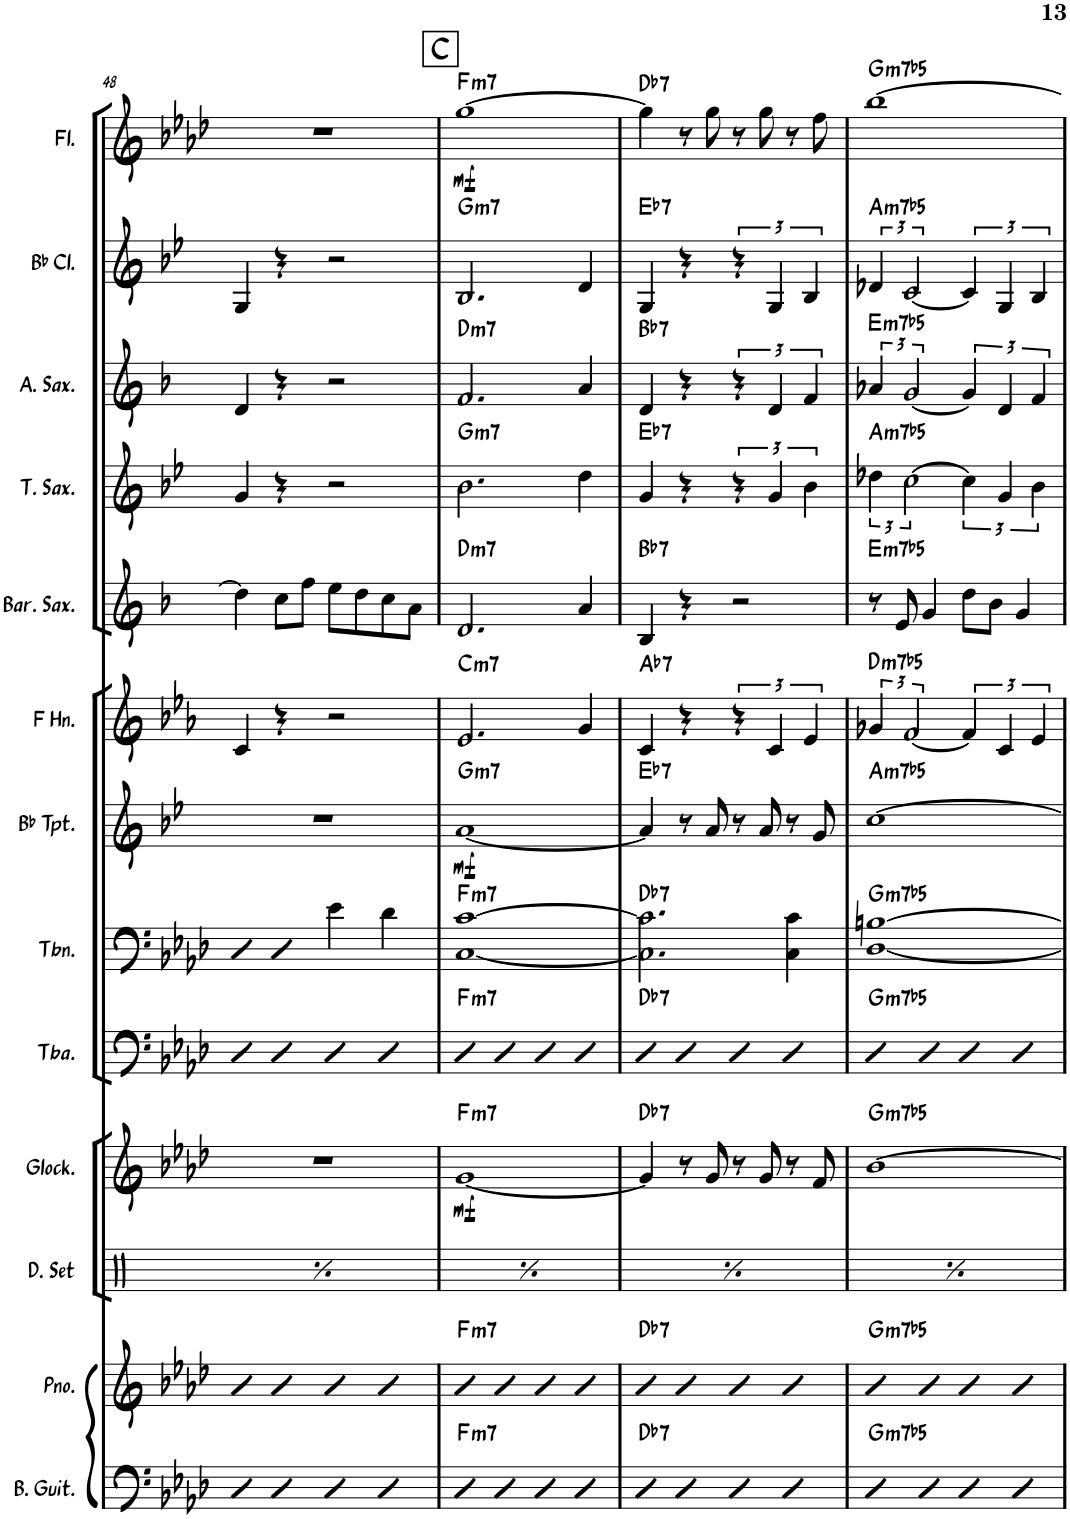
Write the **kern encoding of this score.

**kern	**harte	**kern	**harte	**kern	**kern	**dynam	**harte	**kern	**harte	**kern	**harte	**kern	**dynam	**harte	**kern	**harte	**kern	**harte	**kern	**harte	**kern	**harte	**kern	**harte	**kern	**dynam	**harte
*part13	*part13	*part12	*part12	*part11	*part10	*part10	*part10	*part9	*part9	*part8	*part8	*part7	*part7	*part7	*part6	*part6	*part5	*part5	*part4	*part4	*part3	*part3	*part2	*part2	*part1	*part1	*part1
*staff13	*	*staff12	*	*staff11	*staff10	*staff10	*	*staff9	*	*staff8	*	*staff7	*staff7	*	*staff6	*	*staff5	*	*staff4	*	*staff3	*	*staff2	*	*staff1	*staff1	*
*I"Bass Guitar	*	*I"Piano	*	*I"Drumset	*I"Glockenspiel	*	*	*I"Tuba	*	*I"Trombone	*	*I"Bb Trumpet	*	*	*I"Horn in F	*	*I"Baritone Saxophone	*	*I"Tenor Saxophone	*	*I"Alto Saxophone	*	*I"Bb Clarinet	*	*I"Flute	*	*
*I'B. Guit.	*	*I'Pno.	*	*I'D. Set	*I'Glock.	*	*	*I'Tba.	*	*I'Tbn.	*	*I'Bb Tpt.	*	*	*	*	*I'Bar. Sax.	*	*I'T. Sax.	*	*I'A. Sax.	*	*I'Bb Cl.	*	*I'Fl.	*	*
!!LO:PB:g=z
*clefF4	*	*clefG2	*	*clefX	*clefG2	*	*	*clefF4	*	*clefF4	*	*clefG2	*	*	*clefG2	*	*clefG2	*	*clefG2	*	*clefG2	*	*clefG2	*	*clefG2	*	*
*Trd7c12	*	*	*	*	*Trd-14c-24	*	*	*	*	*	*	*Trd1c2	*	*	*Trd4c7	*	*Trd12c21	*	*Trd8c14	*	*Trd5c9	*	*Trd1c2	*	*	*	*
*k[b-e-a-d-]	*	*k[b-e-a-d-]	*	*k[]	*k[b-e-a-d-]	*	*	*k[b-e-a-d-]	*	*k[b-e-a-d-]	*	*k[b-e-]	*	*	*k[b-e-a-]	*	*k[b-]	*	*k[b-e-]	*	*k[b-]	*	*k[b-e-]	*	*k[b-e-a-d-]	*	*
*M4/4	*	*M4/4	*	*M4/4	*M4/4	*	*	*M4/4	*	*M4/4	*	*M4/4	*	*	*M4/4	*	*M4/4	*	*M4/4	*	*M4/4	*	*M4/4	*	*M4/4	*	*
=48	=48	=48	=48	=48	=48	=48	=48	=48	=48	=48	=48	=48	=48	=48	=48	=48	=48	=48	=48	=48	=48	=48	=48	=48	=48	=48	=48
*	*	*	*	*^	*	*	*	*	*	*	*	*	*	*	*	*	*	*	*	*	*	*	*	*	*	*	*
4D-	.	4b-	.	4Rff/	4Rf\	1r	.	.	4D-	.	4D-	.	1r	.	.	4c/	.	4dd\]	.	4g/	.	4d/	.	4G/	.	1r	.	.
4D-	.	4b-	.	8Rff/L	4Rd\	.	.	.	4D-	.	4D-	.	.	.	.	4r	.	8cc\L	.	4r	.	4r	.	4r	.	.	.	.
.	.	.	.	8Rff/J	.	.	.	.	.	.	.	.	.	.	.	.	.	8ff\J	.	.	.	.	.	.	.	.	.	.
4D-	.	4b-	.	4Rff/	4Rf\	.	.	.	4D-	.	4e-\	.	.	.	.	2r	.	8ee\L	.	2r	.	2r	.	2r	.	.	.	.
.	.	.	.	.	.	.	.	.	.	.	.	.	.	.	.	.	.	8dd\	.	.	.	.	.	.	.	.	.	.
4D-	.	4b-	.	8Rff/L	4Rd\	.	.	.	4D-	.	4d-\	.	.	.	.	.	.	8cc\	.	.	.	.	.	.	.	.	.	.
.	.	.	.	8Rff/J	.	.	.	.	.	.	.	.	.	.	.	.	.	8a\J	.	.	.	.	.	.	.	.	.	.
!!LO:REH:place=s1:a:B:cj:fs=14:t=C
=49	=49	=49	=49	=49	=49	=49	=49	=49	=49	=49	=49	=49	=49	=49	=49	=49	=49	=49	=49	=49	=49	=49	=49	=49	=49	=49	=49	=49
!	!LO:H:kt=m7	!	!LO:H:kt=m7	!	!	!	!LO:DY:b	!LO:H:kt=m7	!	!LO:H:kt=m7	!	!LO:H:kt=m7	!	!LO:DY:b	!LO:H:kt=m7	!	!LO:H:kt=m7	!	!LO:H:kt=m7	!	!LO:H:kt=m7	!	!LO:H:kt=m7	!	!LO:H:kt=m7	!	!LO:DY:b	!LO:H:kt=m7
4D-	F:min7	4b-	F:min7	4Rff/	4Rf\	[1g	mf	F:min7	4D-	F:min7	[1C [1c	F:min7	[1a	mf	G:min7	2.e-/	C:min7	2.d/	D:min7	2.b-\	G:min7	2.f/	D:min7	2.B-/	G:min7	[1gg	mf	F:min7
4D-	.	4b-	.	8Rff/L	4Rd\	.	.	.	4D-	.	.	.	.	.	.	.	.	.	.	.	.	.	.	.	.	.	.	.
.	.	.	.	8Rff/J	.	.	.	.	.	.	.	.	.	.	.	.	.	.	.	.	.	.	.	.	.	.	.	.
4D-	.	4b-	.	4Rff/	4Rf\	.	.	.	4D-	.	.	.	.	.	.	.	.	.	.	.	.	.	.	.	.	.	.	.
4D-	.	4b-	.	8Rff/L	4Rd\	.	.	.	4D-	.	.	.	.	.	.	4g/	.	4a/	.	4dd\	.	4a/	.	4d/	.	.	.	.
.	.	.	.	8Rff/J	.	.	.	.	.	.	.	.	.	.	.	.	.	.	.	.	.	.	.	.	.	.	.	.
=50	=50	=50	=50	=50	=50	=50	=50	=50	=50	=50	=50	=50	=50	=50	=50	=50	=50	=50	=50	=50	=50	=50	=50	=50	=50	=50	=50	=50
!	!LO:H:kt=7	!	!LO:H:kt=7	!	!	!	!	!LO:H:kt=7	!	!LO:H:kt=7	!	!LO:H:kt=7	!	!	!LO:H:kt=7	!	!LO:H:kt=7	!	!LO:H:kt=7	!	!LO:H:kt=7	!	!LO:H:kt=7	!	!LO:H:kt=7	!	!	!LO:H:kt=7
4D-	Db:7	4b-	Db:7	4Rff/	4Rf\	4g/]	.	Db:7	4D-	Db:7	2.C\] 2.c\]	Db:7	4a/]	.	Eb:7	4c/	Ab:7	4B-/	Bb:7	4g/	Eb:7	4d/	Bb:7	4G/	Eb:7	4gg\]	.	Db:7
4D-	.	4b-	.	8Rff/L	4Rd\	8r	.	.	4D-	.	.	.	8r	.	.	4r	.	4r	.	4r	.	4r	.	4r	.	8r	.	.
.	.	.	.	8Rff/J	.	8g/	.	.	.	.	.	.	8a/	.	.	.	.	.	.	.	.	.	.	.	.	8gg\	.	.
4D-	.	4b-	.	4Rff/	4Rf\	8r	.	.	4D-	.	.	.	8r	.	.	6r	.	2r	.	6r	.	6r	.	6r	.	8r	.	.
.	.	.	.	.	.	8g/	.	.	.	.	.	.	8a/	.	.	.	.	.	.	.	.	.	.	.	.	8gg\	.	.
.	.	.	.	.	.	.	.	.	.	.	.	.	.	.	.	6c/	.	.	.	6g/	.	6d/	.	6G/	.	.	.	.
4D-	.	4b-	.	8Rff/L	4Rd\	8r	.	.	4D-	.	4C\ 4c\	.	8r	.	.	.	.	.	.	.	.	.	.	.	.	8r	.	.
.	.	.	.	.	.	.	.	.	.	.	.	.	.	.	.	6e-/	.	.	.	6b-\	.	6f/	.	6B-/	.	.	.	.
.	.	.	.	8Rff/J	.	8f/	.	.	.	.	.	.	8g/	.	.	.	.	.	.	.	.	.	.	.	.	8ff\	.	.
=51	=51	=51	=51	=51	=51	=51	=51	=51	=51	=51	=51	=51	=51	=51	=51	=51	=51	=51	=51	=51	=51	=51	=51	=51	=51	=51	=51	=51
!	!LO:H:kt=m7b5	!	!LO:H:kt=m7b5	!	!	!	!	!LO:H:kt=m7b5	!	!LO:H:kt=m7b5	!	!LO:H:kt=m7b5	!	!	!LO:H:kt=m7b5	!	!LO:H:kt=m7b5	!	!LO:H:kt=m7b5	!	!LO:H:kt=m7b5	!	!LO:H:kt=m7b5	!	!LO:H:kt=m7b5	!	!	!LO:H:kt=m7b5
4D-	G:hdim7	4b-	G:hdim7	4Rff/	4Rf\	[1b-	.	G:hdim7	4D-	G:hdim7	[1D- [1Bn	G:hdim7	[1cc	.	A:hdim7	6g-X/	D:hdim7	8r	E:hdim7	6dd-X\	A:hdim7	6a-X/	E:hdim7	6d-X/	A:hdim7	[1bb-	.	G:hdim7
.	.	.	.	.	.	.	.	.	.	.	.	.	.	.	.	.	.	8e/	.	.	.	.	.	.	.	.	.	.
.	.	.	.	.	.	.	.	.	.	.	.	.	.	.	.	[2f/	.	.	.	[2cc\	.	[2g/	.	[2c/	.	.	.	.
4D-	.	4b-	.	8Rff/L	4Rd\	.	.	.	4D-	.	.	.	.	.	.	.	.	4g/	.	.	.	.	.	.	.	.	.	.
.	.	.	.	8Rff/J	.	.	.	.	.	.	.	.	.	.	.	.	.	.	.	.	.	.	.	.	.	.	.	.
4D-	.	4b-	.	4Rff/	4Rf\	.	.	.	4D-	.	.	.	.	.	.	.	.	8dd\L	.	.	.	.	.	.	.	.	.	.
.	.	.	.	.	.	.	.	.	.	.	.	.	.	.	.	.	.	8b-\J	.	.	.	.	.	.	.	.	.	.
.	.	.	.	.	.	.	.	.	.	.	.	.	.	.	.	6c/	.	.	.	6g/	.	6d/	.	6G/	.	.	.	.
4D-	.	4b-	.	8Rff/L	4Rd\	.	.	.	4D-	.	.	.	.	.	.	.	.	4g/	.	.	.	.	.	.	.	.	.	.
.	.	.	.	.	.	.	.	.	.	.	.	.	.	.	.	6e-/	.	.	.	6b-\	.	6f/	.	6B-/	.	.	.	.
.	.	.	.	8Rff/J	.	.	.	.	.	.	.	.	.	.	.	.	.	.	.	.	.	.	.	.	.	.	.	.
*	*	*	*	*v	*v	*	*	*	*	*	*	*	*	*	*	*	*	*	*	*	*	*	*	*	*	*	*	*
=	=	=	=	=	=	=	=	=	=	=	=	=	=	=	=	=	=	=	=	=	=	=	=	=	=	=	=
*-	*-	*-	*-	*-	*-	*-	*-	*-	*-	*-	*-	*-	*-	*-	*-	*-	*-	*-	*-	*-	*-	*-	*-	*-	*-	*-	*-
